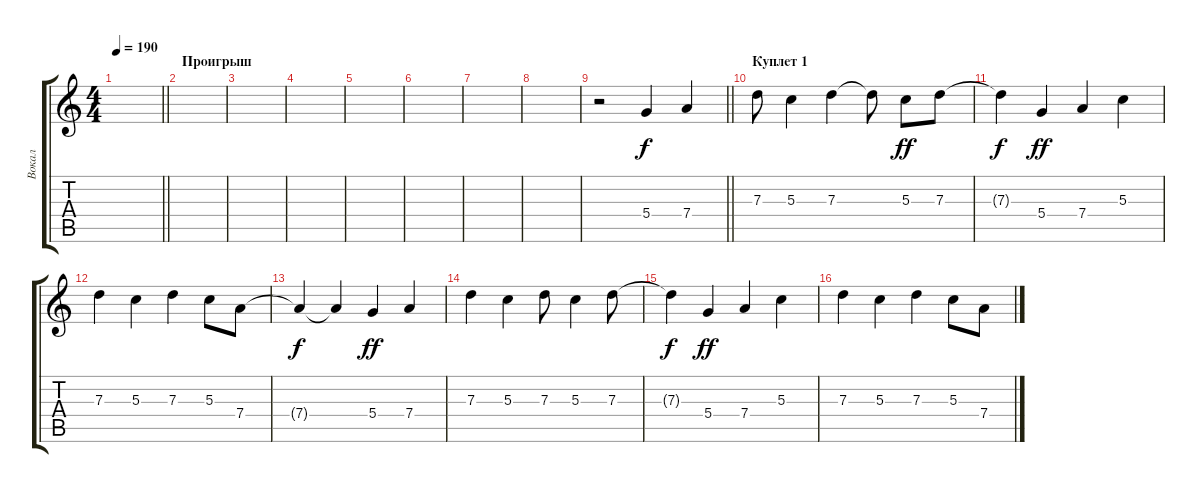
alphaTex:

\track ("Вокал" "Вокал") {instrument overdrivenguitar}
\staff {score tabs}
\tuning (E4 B3 G3 D3 A2 E2) {hide}
\ts (4 4)
\tempo 190
\clef g2
\barLineRight lightlight
\ks c
|
\section ("" "Проигрыш")
|
|
|
|
|
|
|
\barLineRight lightlight
r.2 5.4.4 7.4.4 |
\section ("" "Куплет 1")
7.3.8 5.3.4 7.3.4 7.3{t}.8{dy f} 5.3.8{dy ff} 7.3.8 |
7.3{t}.4{dy f} 5.4.4{dy ff} 7.4.4 5.3.4 |
7.3.4 5.3.4 7.3.4 5.3.8 7.4.8 |
7.4{t}.4{dy f} 7.4{t}.4 5.4.4{dy ff} 7.4.4 |
7.3.4 5.3.4 7.3.8 5.3.4 7.3.8 |
7.3{t}.4{dy f} 5.4.4{dy ff} 7.4.4 5.3.4 |
7.3.4 5.3.4 7.3.4 5.3.8 7.4.8
